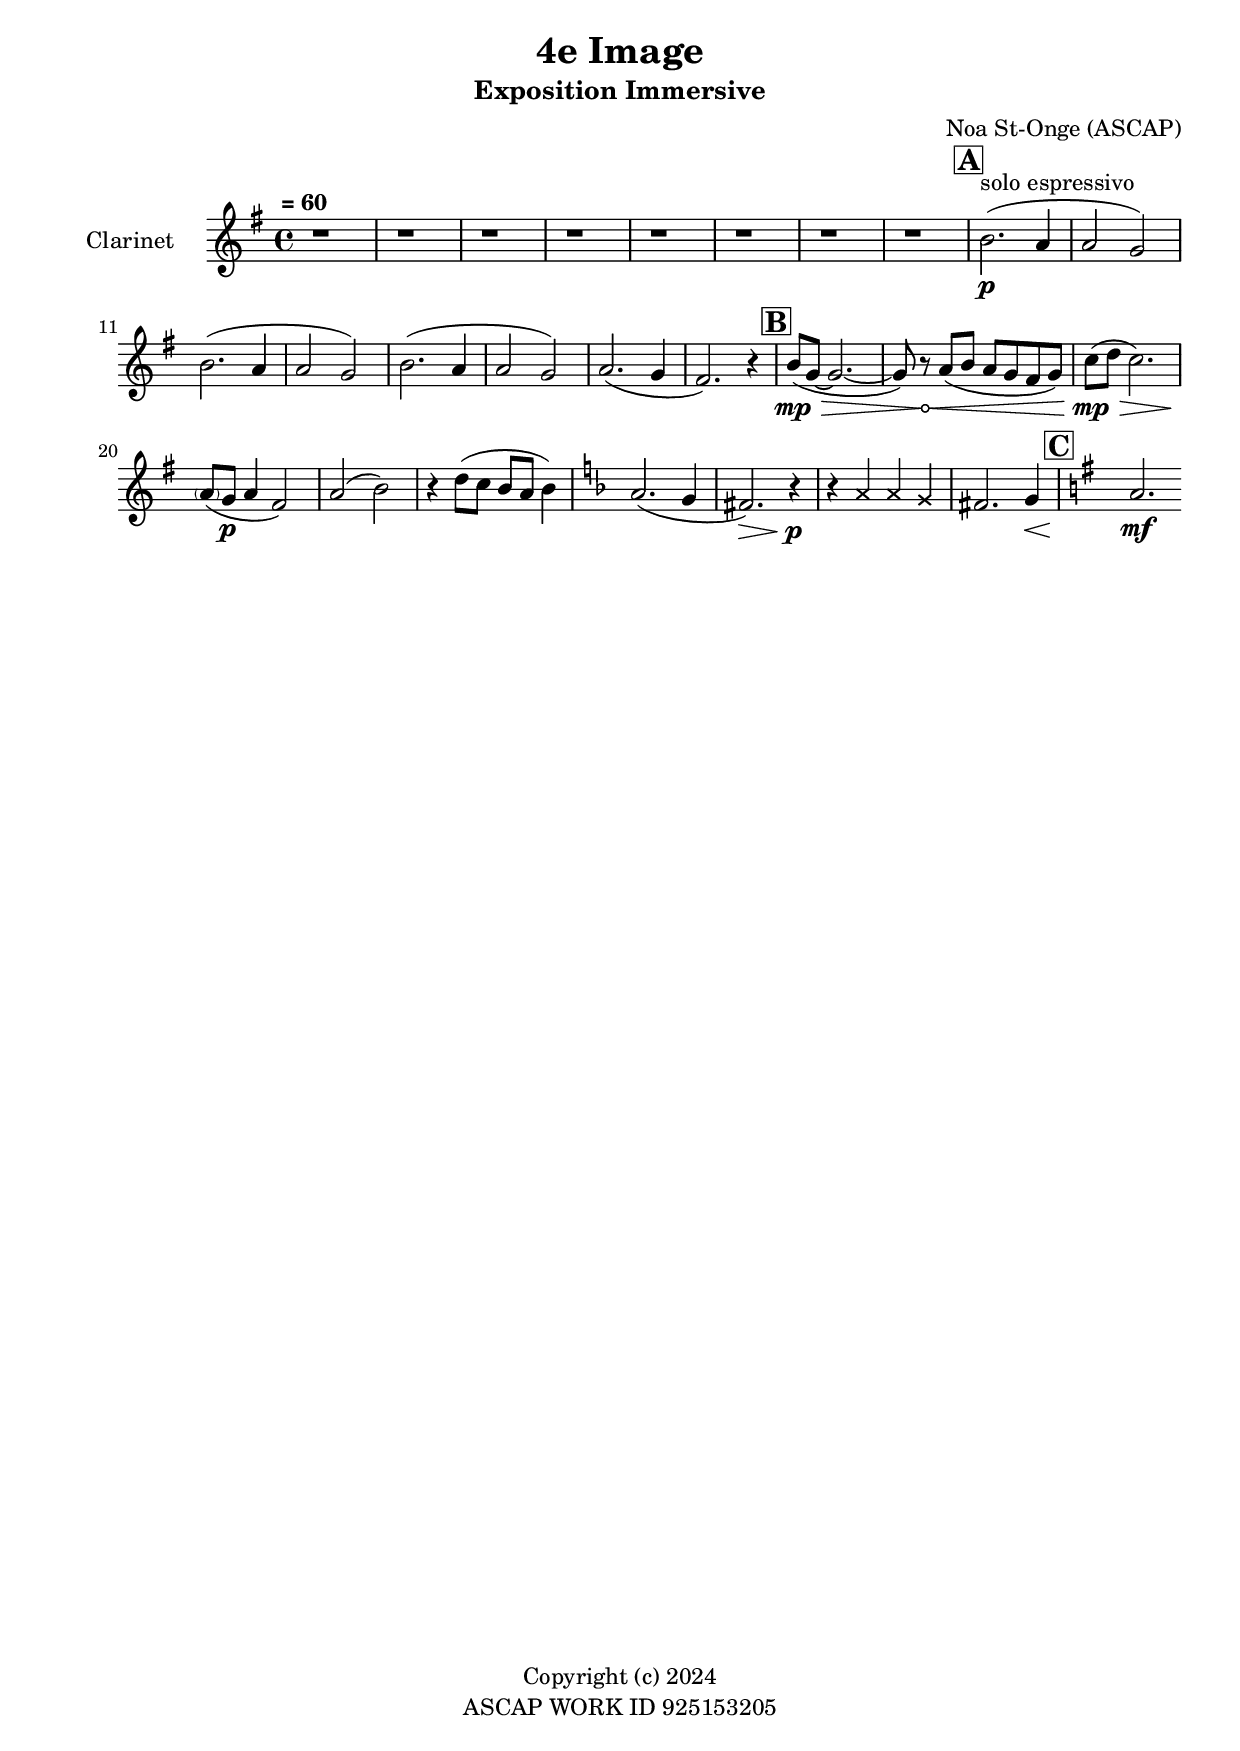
clarinet = \relative c'' {
  \time 4/4
  \tempo " = 60"
  \key f \major

  \set Score.rehearsalMarkFormatter = #format-mark-box-alphabet

  \repeat unfold 8 {r1}
  \mark \default
  a2.\p^"solo espressivo"( g4 g2 f2)
  a2.( g4 g2 f2)
  a2.( g4 g2 f2)
  g2.( f4 e2.) r4

  \mark \default
  \override Hairpin.circled-tip = ##t
  a8(\mp\> f8 ~ f2. ~ f8) r8\<
  g8( a g f e f)

  \override Hairpin.circled-tip = ##f
  bes(\!\mp\> c bes2.)
  \parenthesize g8(\! f8\p g4 e2)

  g2( a2) r4 c8( bes a g a4)

  \key ees \major

  g2.( f4 e2.\>) r4\p

  r4 \xNotesOn g4 g4 f4 \xNotesOff e2. f4\< \mark \default %%%%% C %%%%%
  \key f \major
  g2.\mf
}

clarinetPart = \new Staff \with {
  instrumentName = "Clarinet"
  shortInstrumentName = "Cl."
  midiInstrument = "clarinet"
} \clarinet

clarinetBookPart = \new Staff \with {
  instrumentName = "Clarinet"
  shortInstrumentName = ""
  midiInstrument = "clarinet"
} \clarinet

\book {
  \bookOutputName "Clarinet"
  \header {
  title = "4e Image"
  subtitle = "Exposition Immersive"
  composer = "Noa St-Onge (ASCAP)"
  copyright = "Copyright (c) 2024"
  % Remove default LilyPond tagline
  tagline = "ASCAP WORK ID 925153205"
}
  \score {
    <<
      \transpose bes, c \clarinetBookPart
    >>
    \layout {
      indent = 25
      short-indent = 10
    }

    \midi {
      \tempo 4=60
    }
  }
}